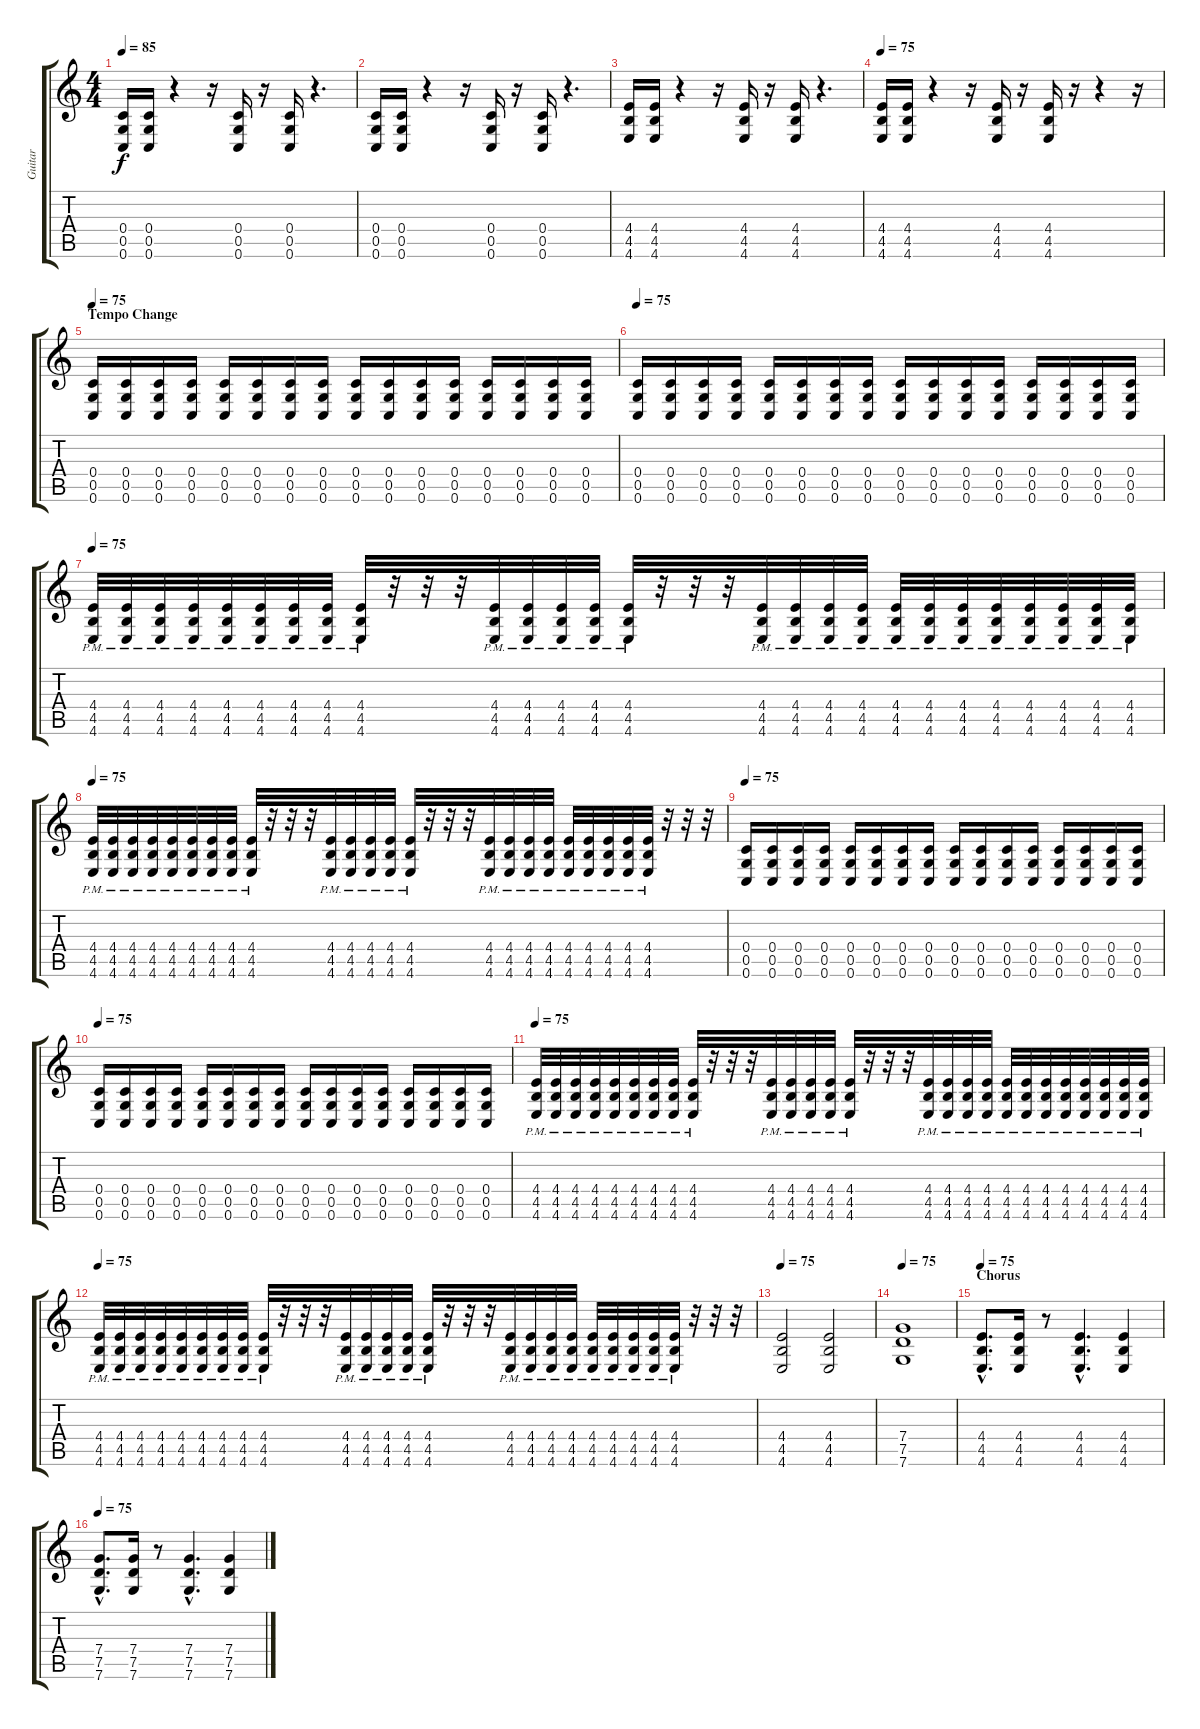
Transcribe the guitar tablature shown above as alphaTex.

\track ("Guitar" "Guitar") {instrument distortionguitar}
\staff {score tabs}
\tuning (D4 A3 F3 C3 G2 C2) {hide}
\ts (4 4)
\tempo 85
\clef g2
\ks c
(0.4 0.5 0.6).16{dy f} (0.4 0.5 0.6).16 r.4 r.16 (0.4 0.5 0.6).16 r.16 (0.4 0.5 0.6).16 r.4{d} |
(0.4 0.5 0.6).16 (0.4 0.5 0.6).16 r.4 r.16 (0.4 0.5 0.6).16 r.16 (0.4 0.5 0.6).16 r.4{d} |
(4.4 4.5 4.6).16 (4.4 4.5 4.6).16 r.4 r.16 (4.4 4.5 4.6).16 r.16 (4.4 4.5 4.6).16 r.4{d} |
\tempo 75
(4.4 4.5 4.6).16 (4.4 4.5 4.6).16 r.4 r.16 (4.4 4.5 4.6).16 r.16 (4.4 4.5 4.6).16 r.16 r.4 r.16 |
\section ("" "Tempo Change")
\tempo 75
(0.4 0.5 0.6).16 (0.4 0.5 0.6).16 (0.4 0.5 0.6).16 (0.4 0.5 0.6).16 (0.4 0.5 0.6).16 (0.4 0.5 0.6).16 (0.4 0.5 0.6).16 (0.4 0.5 0.6).16 (0.4 0.5 0.6).16 (0.4 0.5 0.6).16 (0.4 0.5 0.6).16 (0.4 0.5 0.6).16 (0.4 0.5 0.6).16 (0.4 0.5 0.6).16 (0.4 0.5 0.6).16 (0.4 0.5 0.6).16 |
\tempo 75
(0.4 0.5 0.6).16 (0.4 0.5 0.6).16 (0.4 0.5 0.6).16 (0.4 0.5 0.6).16 (0.4 0.5 0.6).16 (0.4 0.5 0.6).16 (0.4 0.5 0.6).16 (0.4 0.5 0.6).16 (0.4 0.5 0.6).16 (0.4 0.5 0.6).16 (0.4 0.5 0.6).16 (0.4 0.5 0.6).16 (0.4 0.5 0.6).16 (0.4 0.5 0.6).16 (0.4 0.5 0.6).16 (0.4 0.5 0.6).16 |
\tempo 75
(4.4{pm} 4.5 4.6).32 (4.4{pm} 4.5 4.6).32 (4.4{pm} 4.5 4.6).32 (4.4{pm} 4.5 4.6).32 (4.4{pm} 4.5 4.6).32 (4.4{pm} 4.5 4.6).32 (4.4{pm} 4.5 4.6).32 (4.4{pm} 4.5 4.6).32 (4.4{pm} 4.5 4.6).32 r.32 r.32 r.32 (4.4{pm} 4.5 4.6).32 (4.4{pm} 4.5 4.6).32 (4.4{pm} 4.5 4.6).32 (4.4{pm} 4.5 4.6).32 (4.4{pm} 4.5 4.6).32 r.32 r.32 r.32 (4.4{pm} 4.5 4.6).32 (4.4{pm} 4.5 4.6).32 (4.4{pm} 4.5 4.6).32 (4.4{pm} 4.5 4.6).32 (4.4{pm} 4.5 4.6).32 (4.4{pm} 4.5 4.6).32 (4.4{pm} 4.5 4.6).32 (4.4{pm} 4.5 4.6).32 (4.4{pm} 4.5 4.6).32 (4.4{pm} 4.5 4.6).32 (4.4{pm} 4.5 4.6).32 (4.4{pm} 4.5 4.6).32 |
\tempo 75
(4.4{pm} 4.5 4.6).32 (4.4{pm} 4.5 4.6).32 (4.4{pm} 4.5 4.6).32 (4.4{pm} 4.5 4.6).32 (4.4{pm} 4.5 4.6).32 (4.4{pm} 4.5 4.6).32 (4.4{pm} 4.5 4.6).32 (4.4{pm} 4.5 4.6).32 (4.4{pm} 4.5 4.6).32 r.32 r.32 r.32 (4.4{pm} 4.5 4.6).32 (4.4{pm} 4.5 4.6).32 (4.4{pm} 4.5 4.6).32 (4.4{pm} 4.5 4.6).32 (4.4{pm} 4.5 4.6).32 r.32 r.32 r.32 (4.4{pm} 4.5 4.6).32 (4.4{pm} 4.5 4.6).32 (4.4{pm} 4.5 4.6).32 (4.4{pm} 4.5 4.6).32 (4.4{pm} 4.5 4.6).32 (4.4{pm} 4.5 4.6).32 (4.4{pm} 4.5 4.6).32 (4.4{pm} 4.5 4.6).32 (4.4{pm} 4.5 4.6).32 r.32 r.32 r.32 |
\tempo 75
(0.4 0.5 0.6).16 (0.4 0.5 0.6).16 (0.4 0.5 0.6).16 (0.4 0.5 0.6).16 (0.4 0.5 0.6).16 (0.4 0.5 0.6).16 (0.4 0.5 0.6).16 (0.4 0.5 0.6).16 (0.4 0.5 0.6).16 (0.4 0.5 0.6).16 (0.4 0.5 0.6).16 (0.4 0.5 0.6).16 (0.4 0.5 0.6).16 (0.4 0.5 0.6).16 (0.4 0.5 0.6).16 (0.4 0.5 0.6).16 |
\tempo 75
(0.4 0.5 0.6).16 (0.4 0.5 0.6).16 (0.4 0.5 0.6).16 (0.4 0.5 0.6).16 (0.4 0.5 0.6).16 (0.4 0.5 0.6).16 (0.4 0.5 0.6).16 (0.4 0.5 0.6).16 (0.4 0.5 0.6).16 (0.4 0.5 0.6).16 (0.4 0.5 0.6).16 (0.4 0.5 0.6).16 (0.4 0.5 0.6).16 (0.4 0.5 0.6).16 (0.4 0.5 0.6).16 (0.4 0.5 0.6).16 |
\tempo 75
(4.4{pm} 4.5 4.6).32 (4.4{pm} 4.5 4.6).32 (4.4{pm} 4.5 4.6).32 (4.4{pm} 4.5 4.6).32 (4.4{pm} 4.5 4.6).32 (4.4{pm} 4.5 4.6).32 (4.4{pm} 4.5 4.6).32 (4.4{pm} 4.5 4.6).32 (4.4{pm} 4.5 4.6).32 r.32 r.32 r.32 (4.4{pm} 4.5 4.6).32 (4.4{pm} 4.5 4.6).32 (4.4{pm} 4.5 4.6).32 (4.4{pm} 4.5 4.6).32 (4.4{pm} 4.5 4.6).32 r.32 r.32 r.32 (4.4{pm} 4.5 4.6).32 (4.4{pm} 4.5 4.6).32 (4.4{pm} 4.5 4.6).32 (4.4{pm} 4.5 4.6).32 (4.4{pm} 4.5 4.6).32 (4.4{pm} 4.5 4.6).32 (4.4{pm} 4.5 4.6).32 (4.4{pm} 4.5 4.6).32 (4.4{pm} 4.5 4.6).32 (4.4{pm} 4.5 4.6).32 (4.4{pm} 4.5 4.6).32 (4.4{pm} 4.5 4.6).32 |
\tempo 75
(4.4{pm} 4.5 4.6).32 (4.4{pm} 4.5 4.6).32 (4.4{pm} 4.5 4.6).32 (4.4{pm} 4.5 4.6).32 (4.4{pm} 4.5 4.6).32 (4.4{pm} 4.5 4.6).32 (4.4{pm} 4.5 4.6).32 (4.4{pm} 4.5 4.6).32 (4.4{pm} 4.5 4.6).32 r.32 r.32 r.32 (4.4{pm} 4.5 4.6).32 (4.4{pm} 4.5 4.6).32 (4.4{pm} 4.5 4.6).32 (4.4{pm} 4.5 4.6).32 (4.4{pm} 4.5 4.6).32 r.32 r.32 r.32 (4.4{pm} 4.5 4.6).32 (4.4{pm} 4.5 4.6).32 (4.4{pm} 4.5 4.6).32 (4.4{pm} 4.5 4.6).32 (4.4{pm} 4.5 4.6).32 (4.4{pm} 4.5 4.6).32 (4.4{pm} 4.5 4.6).32 (4.4{pm} 4.5 4.6).32 (4.4{pm} 4.5 4.6).32 r.32 r.32 r.32 |
\tempo 75
(4.4 4.5 4.6).2 (4.4 4.5 4.6).2 |
\tempo 75
(7.4 7.5 7.6).1 |
\section ("" "Chorus")
\tempo 75
(4.4{hac} 4.5{hac} 4.6{hac}).8{d instrument distortionguitar} (4.4 4.5 4.6).16 r.8 (4.4{hac} 4.5{hac} 4.6{hac}).4{d} (4.4 4.5 4.6).4 |
\tempo 75
(7.4{hac} 7.5{hac} 7.6{hac}).8{d} (7.4 7.5 7.6).16 r.8 (7.4{hac} 7.5{hac} 7.6{hac}).4{d} (7.4 7.5 7.6).4
